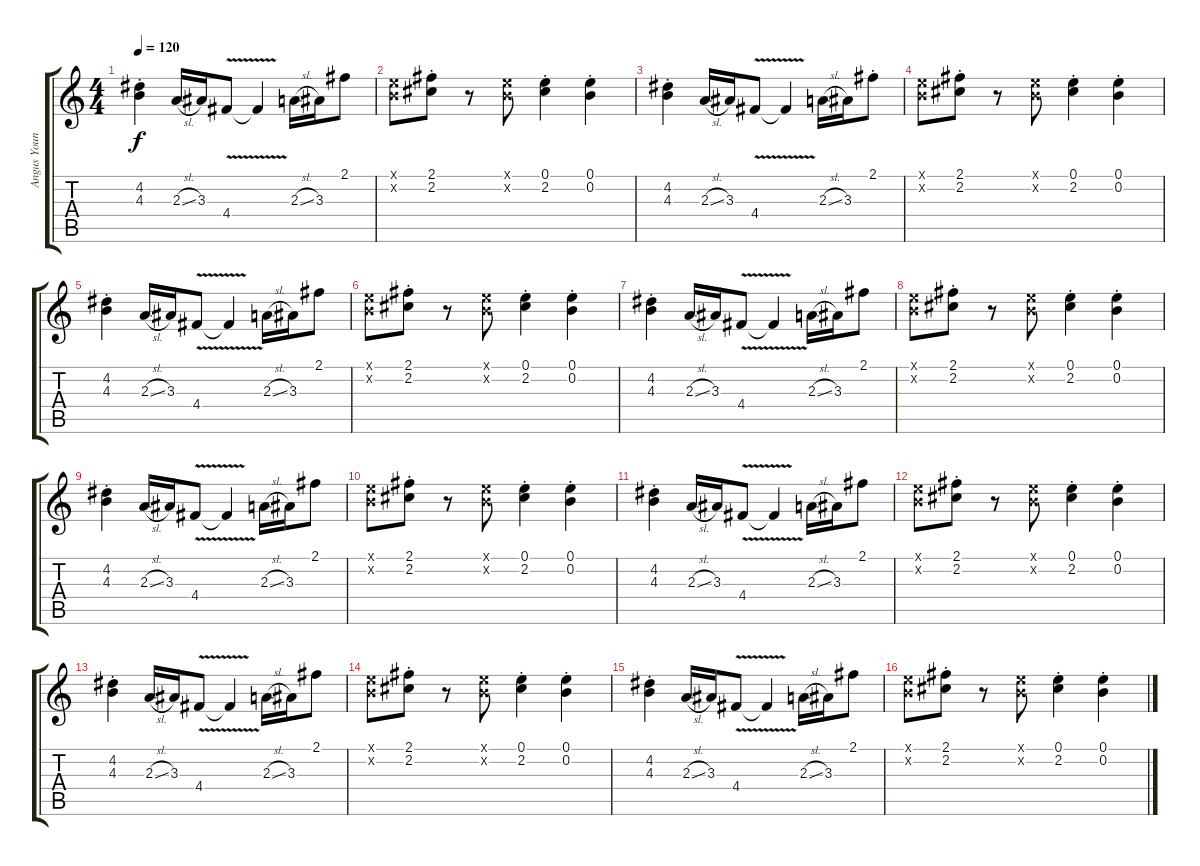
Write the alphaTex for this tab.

\track ("Angus Young" "Angus Youn") {instrument distortionguitar}
\staff {score tabs}
\tuning (E4 B3 G3 D3 A2 E2) {hide}
\ts (4 4)
\tempo 120
\clef g2
\ks c
(4.2{st} 4.3{st}).4{dy f} 2.3{sl}.16 3.3.16 4.4{v}.8 4.4{t}.4 2.3{sl}.16 3.3.16 2.1.8 |
(0.1{x} 0.2{x}).8 (2.1{st} 2.2{st}).8 r.8 (0.1{x} 0.2{x}).8 (0.1{st} 2.2{st}).4 (0.1{st} 0.2{st}).4 |
(4.2{st} 4.3{st}).4 2.3{sl}.16 3.3.16 4.4{v}.8 4.4{t}.4 2.3{sl}.16 3.3.16 2.1{st}.8 |
(0.1{x} 0.2{x}).8 (2.1{st} 2.2{st}).8 r.8 (0.1{x} 0.2{x}).8 (0.1{st} 2.2{st}).4 (0.1{st} 0.2{st}).4 |
(4.2{st} 4.3{st}).4 2.3{sl}.16 3.3.16 4.4{v}.8 4.4{t}.4 2.3{sl}.16 3.3.16 2.1.8 |
(0.1{x} 0.2{x}).8 (2.1{st} 2.2{st}).8 r.8 (0.1{x} 0.2{x}).8 (0.1{st} 2.2{st}).4 (0.1{st} 0.2{st}).4 |
(4.2{st} 4.3{st}).4 2.3{sl}.16 3.3.16 4.4{v}.8 4.4{t}.4 2.3{sl}.16 3.3.16 2.1.8 |
(0.1{x} 0.2{x}).8 (2.1{st} 2.2{st}).8 r.8 (0.1{x} 0.2{x}).8 (0.1{st} 2.2{st}).4 (0.1{st} 0.2{st}).4 |
(4.2{st} 4.3{st}).4 2.3{sl}.16 3.3.16 4.4{v}.8 4.4{t}.4 2.3{sl}.16 3.3.16 2.1.8 |
(0.1{x} 0.2{x}).8 (2.1{st} 2.2{st}).8 r.8 (0.1{x} 0.2{x}).8 (0.1{st} 2.2{st}).4 (0.1{st} 0.2{st}).4 |
(4.2{st} 4.3{st}).4 2.3{sl}.16 3.3.16 4.4{v}.8 4.4{t}.4 2.3{sl}.16 3.3.16 2.1.8 |
(0.1{x} 0.2{x}).8 (2.1{st} 2.2{st}).8 r.8 (0.1{x} 0.2{x}).8 (0.1{st} 2.2{st}).4 (0.1{st} 0.2{st}).4 |
(4.2{st} 4.3{st}).4 2.3{sl}.16 3.3.16 4.4{v}.8 4.4{t}.4 2.3{sl}.16 3.3.16 2.1.8 |
(0.1{x} 0.2{x}).8 (2.1{st} 2.2{st}).8 r.8 (0.1{x} 0.2{x}).8 (0.1{st} 2.2{st}).4 (0.1{st} 0.2{st}).4 |
(4.2{st} 4.3{st}).4 2.3{sl}.16 3.3.16 4.4{v}.8 4.4{t}.4 2.3{sl}.16 3.3.16 2.1.8 |
(0.1{x} 0.2{x}).8 (2.1{st} 2.2{st}).8 r.8 (0.1{x} 0.2{x}).8 (0.1{st} 2.2{st}).4 (0.1{st} 0.2{st}).4
